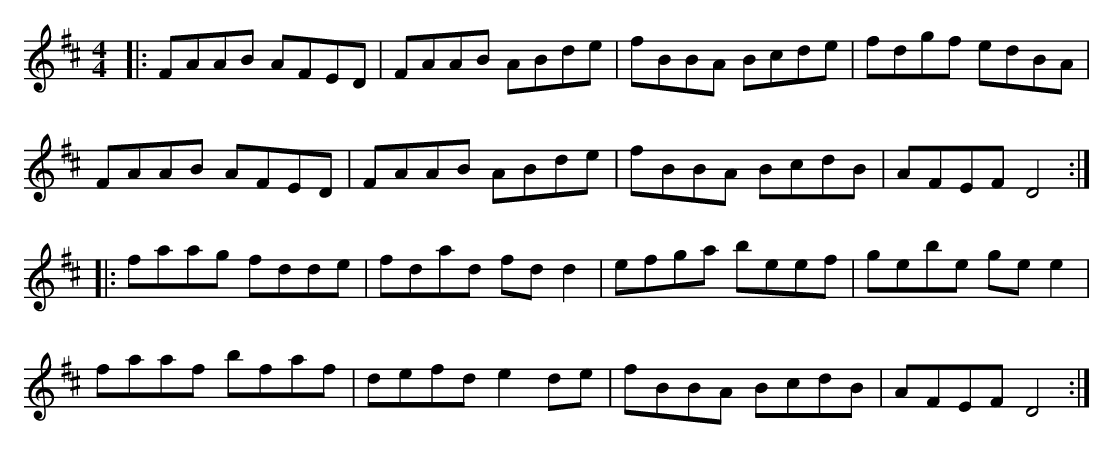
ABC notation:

X:1
M:4/4
K:D
|:FAAB AFED|FAAB ABde|fBBA Bcde|fdgf edBA|
FAAB AFED|FAAB ABde|fBBA BcdB|AFEF D4:|
|:faag fdde|fdad fd d2|efga beef|gebe gee2 |
faaf bfaf|defd e2 de|fBBA BcdB|AFEF D4:|
